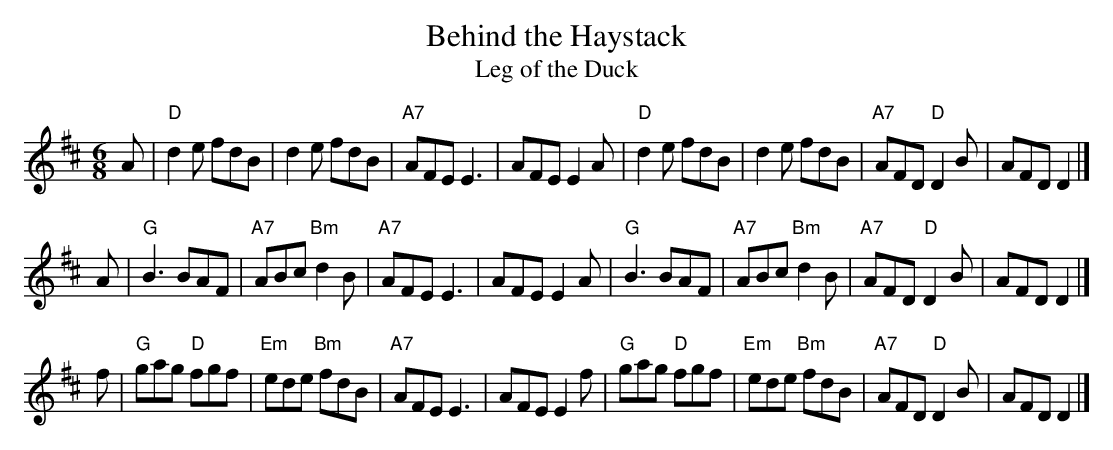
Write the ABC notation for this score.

X:1
T: Behind the Haystack
T: Leg of the Duck
M: 6/8
L: 1/8
K: D
A \
| "D"d2e fdB | d2e fdB | "A7"AFE    E3  | AFE E2A \
| "D"d2e fdB | d2e fdB | "A7"AFD "D"D2B | AFD D2 |]
A \
| "G"B3 BAF | "A7"ABc "Bm"d2B | "A7"AFE    E3  | AFE E2A \
| "G"B3 BAF | "A7"ABc "Bm"d2B | "A7"AFD "D"D2B | AFD D2 |]
f \
| "G"gag "D"fgf | "Em"ede "Bm"fdB | "A7"AFE    E3  | AFE E2f \
| "G"gag "D"fgf | "Em"ede "Bm"fdB | "A7"AFD "D"D2B |     AFD D2 |]
